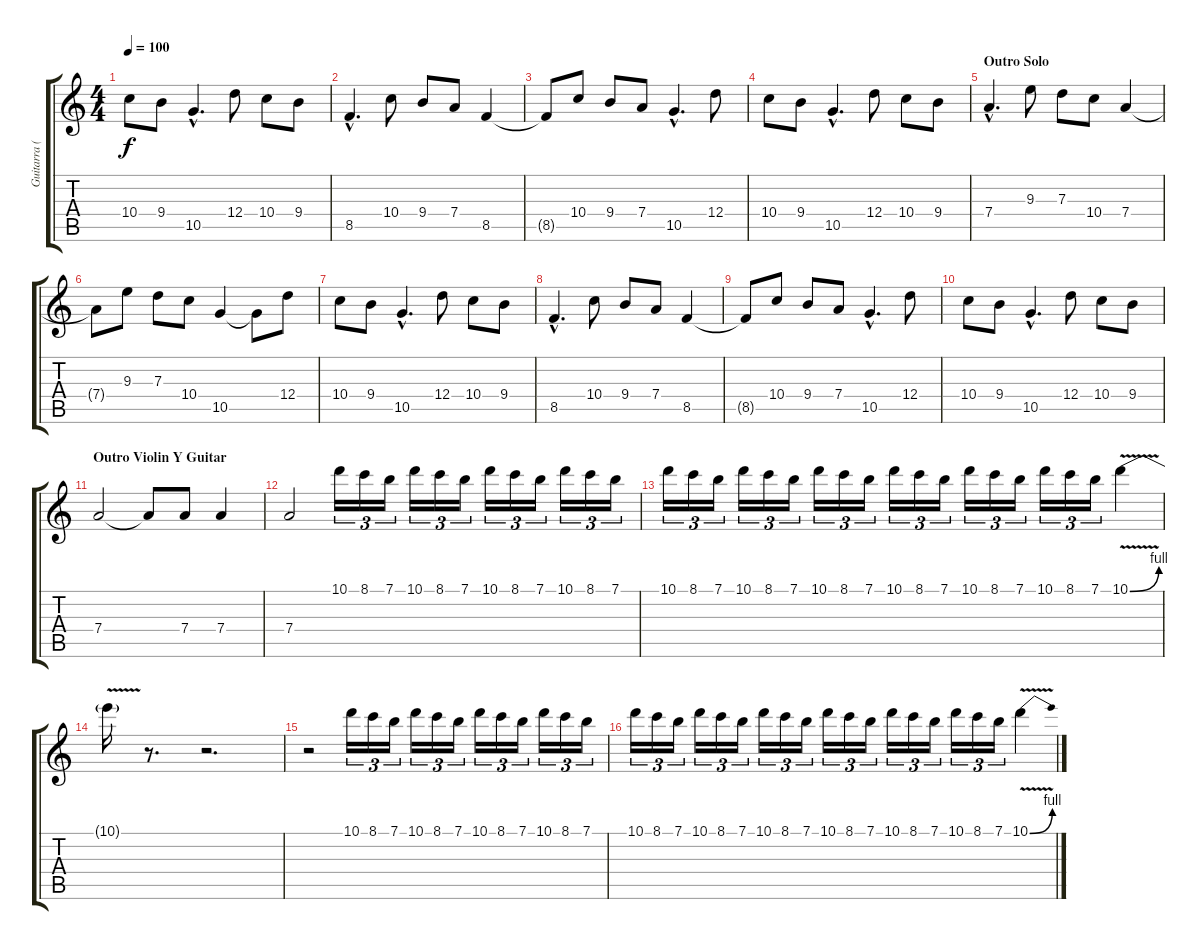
\track ("Guitarra (Ritmica)" "Guitarra (") {instrument acousticguitarsteel}
\staff {score tabs}
\tuning (E4 B3 G3 D3 A2 E2) {hide}
\ts (4 4)
\tempo 100
\clef g2
\ks c
10.4.8{dy f} 9.4.8 10.5{hac}.4{d} 12.4.8 10.4.8 9.4.8 |
8.5{hac}.4{d} 10.4.8 9.4.8 7.4.8 8.5.4 |
8.5{t}.8 10.4.8 9.4.8 7.4.8 10.5{hac}.4{d} 12.4.8 |
10.4.8 9.4.8 10.5{hac}.4{d} 12.4.8 10.4.8 9.4.8 |
\section ("" "Outro Solo")
7.4{hac}.4{d} 9.3.8 7.3.8 10.4.8 7.4.4 |
7.4{t}.8 9.3.8 7.3.8 10.4.8 10.5.4 10.5{t}.8 12.4.8 |
10.4.8 9.4.8 10.5{hac}.4{d} 12.4.8 10.4.8 9.4.8 |
8.5{hac}.4{d} 10.4.8 9.4.8 7.4.8 8.5.4 |
8.5{t}.8 10.4.8 9.4.8 7.4.8 10.5{hac}.4{d} 12.4.8 |
10.4.8 9.4.8 10.5{hac}.4{d} 12.4.8 10.4.8 9.4.8 |
\section ("" "Outro Violin Y Guitar")
7.4.2{instrument overdrivenguitar} 7.4{t}.8 7.4.8 7.4.4 |
7.4.2 10.1.16{tu (3 2)} 8.1.16{tu (3 2)} 7.1.16{tu (3 2)} 10.1.16{tu (3 2)} 8.1.16{tu (3 2)} 7.1.16{tu (3 2)} 10.1.16{tu (3 2)} 8.1.16{tu (3 2)} 7.1.16{tu (3 2)} 10.1.16{tu (3 2)} 8.1.16{tu (3 2)} 7.1.16{tu (3 2)} |
10.1.16{tu (3 2)} 8.1.16{tu (3 2)} 7.1.16{tu (3 2)} 10.1.16{tu (3 2)} 8.1.16{tu (3 2)} 7.1.16{tu (3 2)} 10.1.16{tu (3 2)} 8.1.16{tu (3 2)} 7.1.16{tu (3 2)} 10.1.16{tu (3 2)} 8.1.16{tu (3 2)} 7.1.16{tu (3 2)} 10.1.16{tu (3 2)} 8.1.16{tu (3 2)} 7.1.16{tu (3 2)} 10.1.16{tu (3 2)} 8.1.16{tu (3 2)} 7.1.16{tu (3 2)} 10.1{be (bend 0 0 60 4) v}.4 |
10.1{t}.16 r.8{d} r.2{d} |
r.2 10.1.16{tu (3 2)} 8.1.16{tu (3 2)} 7.1.16{tu (3 2)} 10.1.16{tu (3 2)} 8.1.16{tu (3 2)} 7.1.16{tu (3 2)} 10.1.16{tu (3 2)} 8.1.16{tu (3 2)} 7.1.16{tu (3 2)} 10.1.16{tu (3 2)} 8.1.16{tu (3 2)} 7.1.16{tu (3 2)} |
10.1.16{tu (3 2)} 8.1.16{tu (3 2)} 7.1.16{tu (3 2)} 10.1.16{tu (3 2)} 8.1.16{tu (3 2)} 7.1.16{tu (3 2)} 10.1.16{tu (3 2)} 8.1.16{tu (3 2)} 7.1.16{tu (3 2)} 10.1.16{tu (3 2)} 8.1.16{tu (3 2)} 7.1.16{tu (3 2)} 10.1.16{tu (3 2)} 8.1.16{tu (3 2)} 7.1.16{tu (3 2)} 10.1.16{tu (3 2)} 8.1.16{tu (3 2)} 7.1.16{tu (3 2)} 10.1{be (bend 0 0 60 4) v}.4
